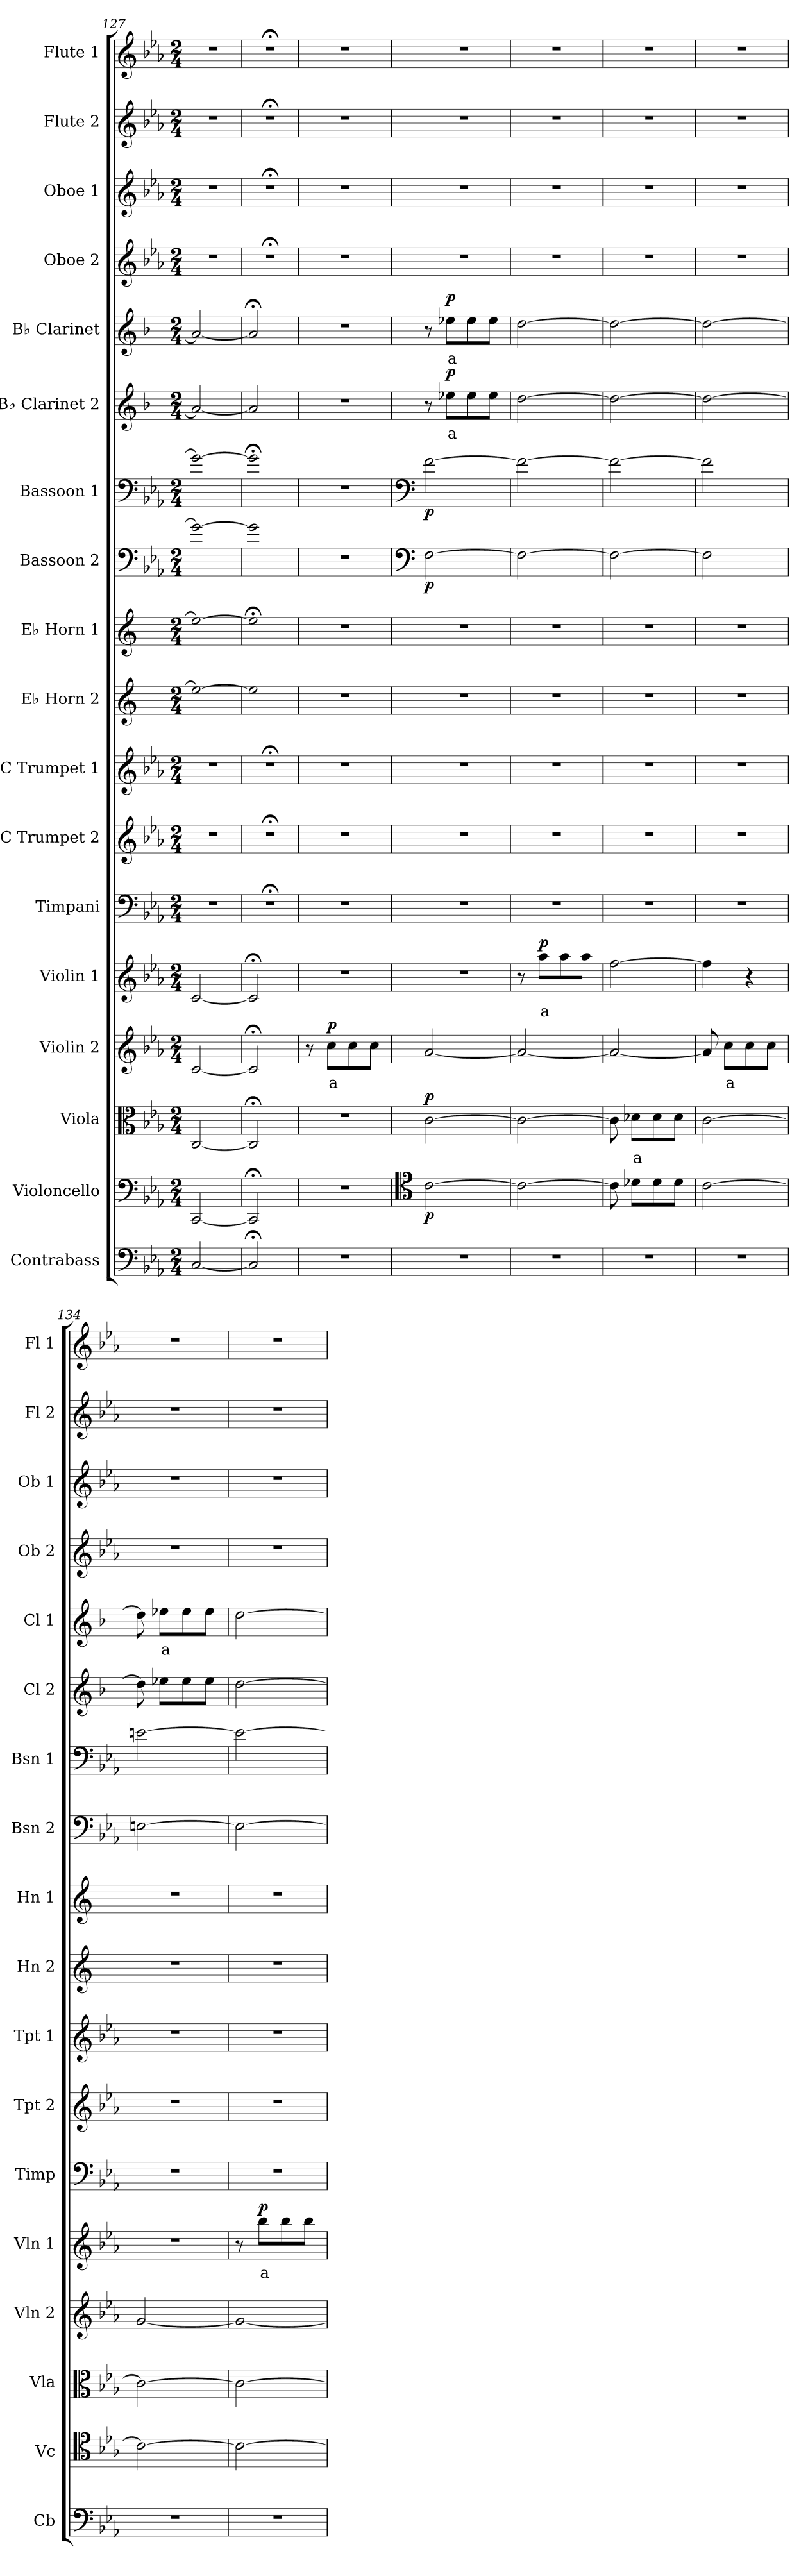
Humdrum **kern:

**kern	**kern	**dynam	**kern	**text	**dynam	**kern	**text	**dynam	**kern	**text	**dynam	**kern	**kern	**kern	**kern	**kern	**kern	**dynam	**kern	**dynam	**kern	**text	**dynam	**kern	**text	**dynam	**kern	**kern	**kern	**kern
*part18	*part17	*part17	*part16	*part16	*part16	*part15	*part15	*part15	*part14	*part14	*part14	*part13	*part12	*part11	*part10	*part9	*part8	*part8	*part7	*part7	*part6	*part6	*part6	*part5	*part5	*part5	*part4	*part3	*part2	*part1
*staff18	*staff17	*staff17	*staff16	*staff16	*staff16	*staff15	*staff15	*staff15	*staff14	*staff14	*staff14	*staff13	*staff12	*staff11	*staff10	*staff9	*staff8	*staff8	*staff7	*staff7	*staff6	*staff6	*staff6	*staff5	*staff5	*staff5	*staff4	*staff3	*staff2	*staff1
*I"Contrabass	*I"Violoncello	*	*I"Viola	*	*	*I"Violin 2	*	*	*I"Violin 1	*	*	*I"Timpani	*I"C Trumpet 2	*I"C Trumpet 1	*I"E♭ Horn 2	*I"E♭ Horn 1	*I"Bassoon 2	*	*I"Bassoon 1	*	*I"B♭ Clarinet 2	*	*	*I"B♭ Clarinet	*	*	*I"Oboe 2	*I"Oboe 1	*I"Flute 2	*I"Flute 1
*I'Cb	*I'Vc	*	*I'Vla	*	*	*I'Vln 2	*	*	*I'Vln 1	*	*	*I'Timp	*I'Tpt 2	*I'Tpt 1	*I'Hn 2	*I'Hn 1	*I'Bsn 2	*	*I'Bsn 1	*	*I'Cl 2	*	*	*I'Cl 1	*	*	*I'Ob 2	*I'Ob 1	*I'Fl 2	*I'Fl 1
*clefF4	*clefF4	*	*clefC3	*	*	*clefG2	*	*	*clefG2	*	*	*clefF4	*clefG2	*clefG2	*clefG2	*clefG2	*clefF4	*	*clefF4	*	*clefG2	*	*	*clefG2	*	*	*clefG2	*clefG2	*clefG2	*clefG2
*ITrd7c12	*	*	*	*	*	*	*	*	*	*	*	*	*	*	*ITrd5c9	*ITrd5c9	*	*	*	*	*ITrd1c2	*	*	*ITrd1c2	*	*	*	*	*	*
*k[b-e-a-]	*k[b-e-a-]	*	*k[b-e-a-]	*	*	*k[b-e-a-]	*	*	*k[b-e-a-]	*	*	*k[b-e-a-]	*k[b-e-a-]	*k[b-e-a-]	*k[b-e-a-]	*k[b-e-a-]	*k[b-e-a-]	*	*k[b-e-a-]	*	*k[b-e-a-]	*	*	*k[b-e-a-]	*	*	*k[b-e-a-]	*k[b-e-a-]	*k[b-e-a-]	*k[b-e-a-]
*M2/4	*M2/4	*	*M2/4	*	*	*M2/4	*	*	*M2/4	*	*	*M2/4	*M2/4	*M2/4	*M2/4	*M2/4	*M2/4	*	*M2/4	*	*M2/4	*	*	*M2/4	*	*	*M2/4	*M2/4	*M2/4	*M2/4
=127	=127	=127	=127	=127	=127	=127	=127	=127	=127	=127	=127	=127	=127	=127	=127	=127	=127	=127	=127	=127	=127	=127	=127	=127	=127	=127	=127	=127	=127	=127
[2CC/	[2CC/	.	[2C/	.	.	[2c/	.	.	[2c/	.	.	2r	2r	2r	2g\_	2g\_	2g\_	.	2g\_	.	2g/_	.	.	2g/_	.	.	2r	2r	2r	2r
=128	=128	=128	=128	=128	=128	=128	=128	=128	=128	=128	=128	=128	=128	=128	=128	=128	=128	=128	=128	=128	=128	=128	=128	=128	=128	=128	=128	=128	=128	=128
2CC;</]	2CC;</]	.	2C;</]	.	.	2c;</]	.	.	2c;</]	.	.	2r;<	2r;<	2r;<	2g\]	2g;<\]	2g\]	.	2g;<\]	.	2g/]	.	.	2g;</]	.	.	2r;<	2r;<	2r;<	2r;<
=129	=129	=129	=129	=129	=129	=129	=129	=129	=129	=129	=129	=129	=129	=129	=129	=129	=129	=129	=129	=129	=129	=129	=129	=129	=129	=129	=129	=129	=129	=129
2r	2r	.	2r	.	.	8r	.	.	2r	.	.	2r	2r	2r	2r	2r	2r	.	2r	.	2r	.	.	2r	.	.	2r	2r	2r	2r
!	!	!	!	!	!	!	!LO:LY:b:color=#FF0000	!LO:DY:b	!	!	!	!	!	!	!	!	!	!	!	!	!	!	!	!	!	!	!	!	!	!
.	.	.	.	.	.	8cc\L	a	p	.	.	.	.	.	.	.	.	.	.	.	.	.	.	.	.	.	.	.	.	.	.
.	.	.	.	.	.	8cc\	.	.	.	.	.	.	.	.	.	.	.	.	.	.	.	.	.	.	.	.	.	.	.	.
.	.	.	.	.	.	8cc\J	.	.	.	.	.	.	.	.	.	.	.	.	.	.	.	.	.	.	.	.	.	.	.	.
=130	=130	=130	=130	=130	=130	=130	=130	=130	=130	=130	=130	=130	=130	=130	=130	=130	=130	=130	=130	=130	=130	=130	=130	=130	=130	=130	=130	=130	=130	=130
*	*clefC4	*	*	*	*	*	*	*	*	*	*	*	*	*	*	*	*clefF4	*	*clefF4	*	*	*	*	*	*	*	*	*	*	*
!	!	!LO:DY:b	!	!	!LO:DY:b	!	!	!	!	!	!	!	!	!	!	!	!	!LO:DY:b	!	!LO:DY:b	!	!	!	!	!	!	!	!	!	!
2r	[2c\	p	[2c\	.	p	[2a-/	.	.	2r	.	.	2r	2r	2r	2r	2r	[2F\	p	[2f\	p	8r	.	.	8r	.	.	2r	2r	2r	2r
!	!	!	!	!	!	!	!	!	!	!	!	!	!	!	!	!	!	!	!	!	!	!LO:LY:b:color=#FF0000	!LO:DY:b	!	!LO:LY:b:color=#FF0000	!LO:DY:b	!	!	!	!
.	.	.	.	.	.	.	.	.	.	.	.	.	.	.	.	.	.	.	.	.	8dd-X\L	a	p	8dd-X\L	a	p	.	.	.	.
.	.	.	.	.	.	.	.	.	.	.	.	.	.	.	.	.	.	.	.	.	8dd-\	.	.	8dd-\	.	.	.	.	.	.
.	.	.	.	.	.	.	.	.	.	.	.	.	.	.	.	.	.	.	.	.	8dd-\J	.	.	8dd-\J	.	.	.	.	.	.
=131	=131	=131	=131	=131	=131	=131	=131	=131	=131	=131	=131	=131	=131	=131	=131	=131	=131	=131	=131	=131	=131	=131	=131	=131	=131	=131	=131	=131	=131	=131
2r	2c\_	.	2c\_	.	.	2a-/_	.	.	8r	.	.	2r	2r	2r	2r	2r	2F\_	.	2f\_	.	[2cc\	.	.	[2cc\	.	.	2r	2r	2r	2r
!	!	!	!	!	!	!	!	!	!	!LO:LY:b:color=#FF0000	!LO:DY:b	!	!	!	!	!	!	!	!	!	!	!	!	!	!	!	!	!	!	!
.	.	.	.	.	.	.	.	.	8aa-\L	a	p	.	.	.	.	.	.	.	.	.	.	.	.	.	.	.	.	.	.	.
.	.	.	.	.	.	.	.	.	8aa-\	.	.	.	.	.	.	.	.	.	.	.	.	.	.	.	.	.	.	.	.	.
.	.	.	.	.	.	.	.	.	8aa-\J	.	.	.	.	.	.	.	.	.	.	.	.	.	.	.	.	.	.	.	.	.
=132	=132	=132	=132	=132	=132	=132	=132	=132	=132	=132	=132	=132	=132	=132	=132	=132	=132	=132	=132	=132	=132	=132	=132	=132	=132	=132	=132	=132	=132	=132
2r	8c\]	.	8c\]	.	.	2a-/_	.	.	[2ff\	.	.	2r	2r	2r	2r	2r	2F\_	.	2f\_	.	2cc\_	.	.	2cc\_	.	.	2r	2r	2r	2r
!	!	!	!	!LO:LY:b:color=#FF0000	!	!	!	!	!	!	!	!	!	!	!	!	!	!	!	!	!	!	!	!	!	!	!	!	!	!
.	8d-X\L	.	8d-X\L	a	.	.	.	.	.	.	.	.	.	.	.	.	.	.	.	.	.	.	.	.	.	.	.	.	.	.
.	8d-\	.	8d-\	.	.	.	.	.	.	.	.	.	.	.	.	.	.	.	.	.	.	.	.	.	.	.	.	.	.	.
.	8d-\J	.	8d-\J	.	.	.	.	.	.	.	.	.	.	.	.	.	.	.	.	.	.	.	.	.	.	.	.	.	.	.
=133	=133	=133	=133	=133	=133	=133	=133	=133	=133	=133	=133	=133	=133	=133	=133	=133	=133	=133	=133	=133	=133	=133	=133	=133	=133	=133	=133	=133	=133	=133
2r	[2c\	.	[2c\	.	.	8a-/]	.	.	4ff\]	.	.	2r	2r	2r	2r	2r	2F\]	.	2f\]	.	2cc\_	.	.	2cc\_	.	.	2r	2r	2r	2r
!	!	!	!	!	!	!	!LO:LY:b:color=#FF0000	!	!	!	!	!	!	!	!	!	!	!	!	!	!	!	!	!	!	!	!	!	!	!
.	.	.	.	.	.	8cc\L	a	.	.	.	.	.	.	.	.	.	.	.	.	.	.	.	.	.	.	.	.	.	.	.
.	.	.	.	.	.	8cc\	.	.	4r	.	.	.	.	.	.	.	.	.	.	.	.	.	.	.	.	.	.	.	.	.
.	.	.	.	.	.	8cc\J	.	.	.	.	.	.	.	.	.	.	.	.	.	.	.	.	.	.	.	.	.	.	.	.
=134	=134	=134	=134	=134	=134	=134	=134	=134	=134	=134	=134	=134	=134	=134	=134	=134	=134	=134	=134	=134	=134	=134	=134	=134	=134	=134	=134	=134	=134	=134
2r	2c\_	.	2c\_	.	.	[2g/	.	.	2r	.	.	2r	2r	2r	2r	2r	[2En\	.	[2en\	.	8cc\]	.	.	8cc\]	.	.	2r	2r	2r	2r
!	!	!	!	!	!	!	!	!	!	!	!	!	!	!	!	!	!	!	!	!	!	!	!	!	!LO:LY:b:color=#FF0000	!	!	!	!	!
.	.	.	.	.	.	.	.	.	.	.	.	.	.	.	.	.	.	.	.	.	8dd-X\L	.	.	8dd-X\L	a	.	.	.	.	.
.	.	.	.	.	.	.	.	.	.	.	.	.	.	.	.	.	.	.	.	.	8dd-\	.	.	8dd-\	.	.	.	.	.	.
.	.	.	.	.	.	.	.	.	.	.	.	.	.	.	.	.	.	.	.	.	8dd-\J	.	.	8dd-\J	.	.	.	.	.	.
=135	=135	=135	=135	=135	=135	=135	=135	=135	=135	=135	=135	=135	=135	=135	=135	=135	=135	=135	=135	=135	=135	=135	=135	=135	=135	=135	=135	=135	=135	=135
2r	2c\_	.	2c\_	.	.	2g/_	.	.	8r	.	.	2r	2r	2r	2r	2r	2E\_	.	2e\_	.	[2cc\	.	.	[2cc\	.	.	2r	2r	2r	2r
!	!	!	!	!	!	!	!	!	!	!LO:LY:b:color=#FF0000	!LO:DY:b	!	!	!	!	!	!	!	!	!	!	!	!	!	!	!	!	!	!	!
.	.	.	.	.	.	.	.	.	8bb-\L	a	p	.	.	.	.	.	.	.	.	.	.	.	.	.	.	.	.	.	.	.
.	.	.	.	.	.	.	.	.	8bb-\	.	.	.	.	.	.	.	.	.	.	.	.	.	.	.	.	.	.	.	.	.
.	.	.	.	.	.	.	.	.	8bb-\J	.	.	.	.	.	.	.	.	.	.	.	.	.	.	.	.	.	.	.	.	.
=	=	=	=	=	=	=	=	=	=	=	=	=	=	=	=	=	=	=	=	=	=	=	=	=	=	=	=	=	=	=
*-	*-	*-	*-	*-	*-	*-	*-	*-	*-	*-	*-	*-	*-	*-	*-	*-	*-	*-	*-	*-	*-	*-	*-	*-	*-	*-	*-	*-	*-	*-
